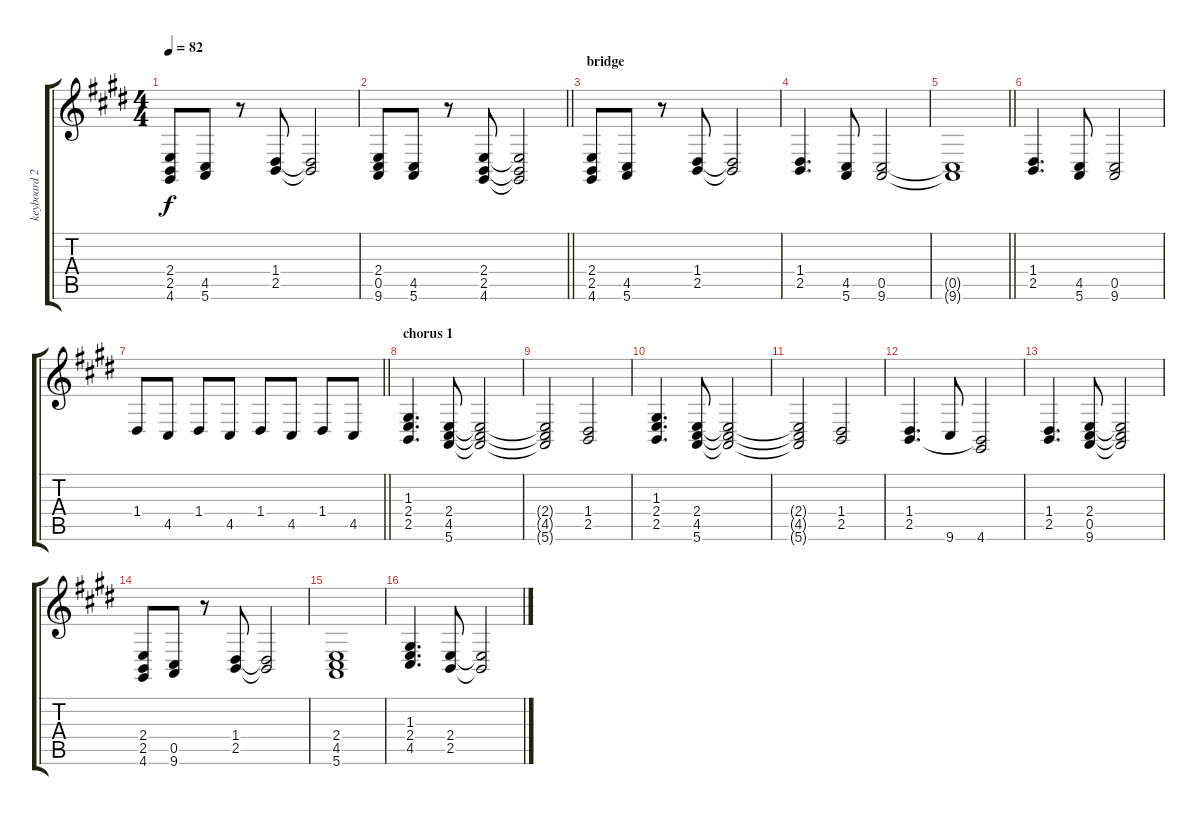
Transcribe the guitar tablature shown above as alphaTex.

\track ("keyboard 2 3" "keyboard 2") {instrument stringensemble2}
\staff {score tabs}
\tuning (E4 B3 G3 D3 A2 E2) {hide}
\ts (4 4)
\tempo 82
\clef g2
\ks e
(2.4 2.5 4.6).8{dy f} (4.5 5.6).8 r.8 (1.4 2.5).8 (1.4{t} 2.5{t}).2 |
\barLineRight lightlight
(2.4 0.5 9.6).8 (4.5 5.6).8 r.8 (2.4 2.5 4.6).8 (2.4{t} 2.5{t} 4.6{t}).2 |
\section ("" "bridge")
(2.4 2.5 4.6).8 (4.5 5.6).8 r.8 (1.4 2.5).8 (1.4{t} 2.5{t}).2 |
(1.4 2.5).4{d} (4.5 5.6).8 (0.5 9.6).2 |
\barLineRight lightlight
(0.5{t} 9.6{t}).1 |
(1.4 2.5).4{d} (4.5 5.6).8 (0.5 9.6).2 |
\barLineRight lightlight
1.4.8 4.5.8 1.4.8 4.5.8 1.4.8 4.5.8 1.4.8 4.5.8 |
\section ("" "chorus 1")
(1.3 2.4 2.5).4{d} (2.4 4.5 5.6).8 (2.4{t} 4.5{t} 5.6{t}).2 |
(2.4{t} 4.5{t} 5.6{t}).2 (1.4 2.5).2 |
(1.3 2.4 2.5).4{d} (2.4 4.5 5.6).8 (2.4{t} 4.5{t} 5.6{t}).2 |
(2.4{t} 4.5{t} 5.6{t}).2 (1.4 2.5).2 |
(1.4 2.5).4{d} 9.6.8 (2.5{t} 4.6).2 |
(1.4 2.5).4{d} (2.4 0.5 9.6).8 (2.4{t} 0.5{t} 9.6{t}).2 |
(2.4 2.5 4.6).8 (0.5 9.6).8 r.8 (1.4 2.5).8 (1.4{t} 2.5{t}).2 |
(2.4 4.5 5.6).1 |
(1.3 2.4 4.5).4{d} (2.4 2.5).8 (2.4{t} 2.5{t}).2
